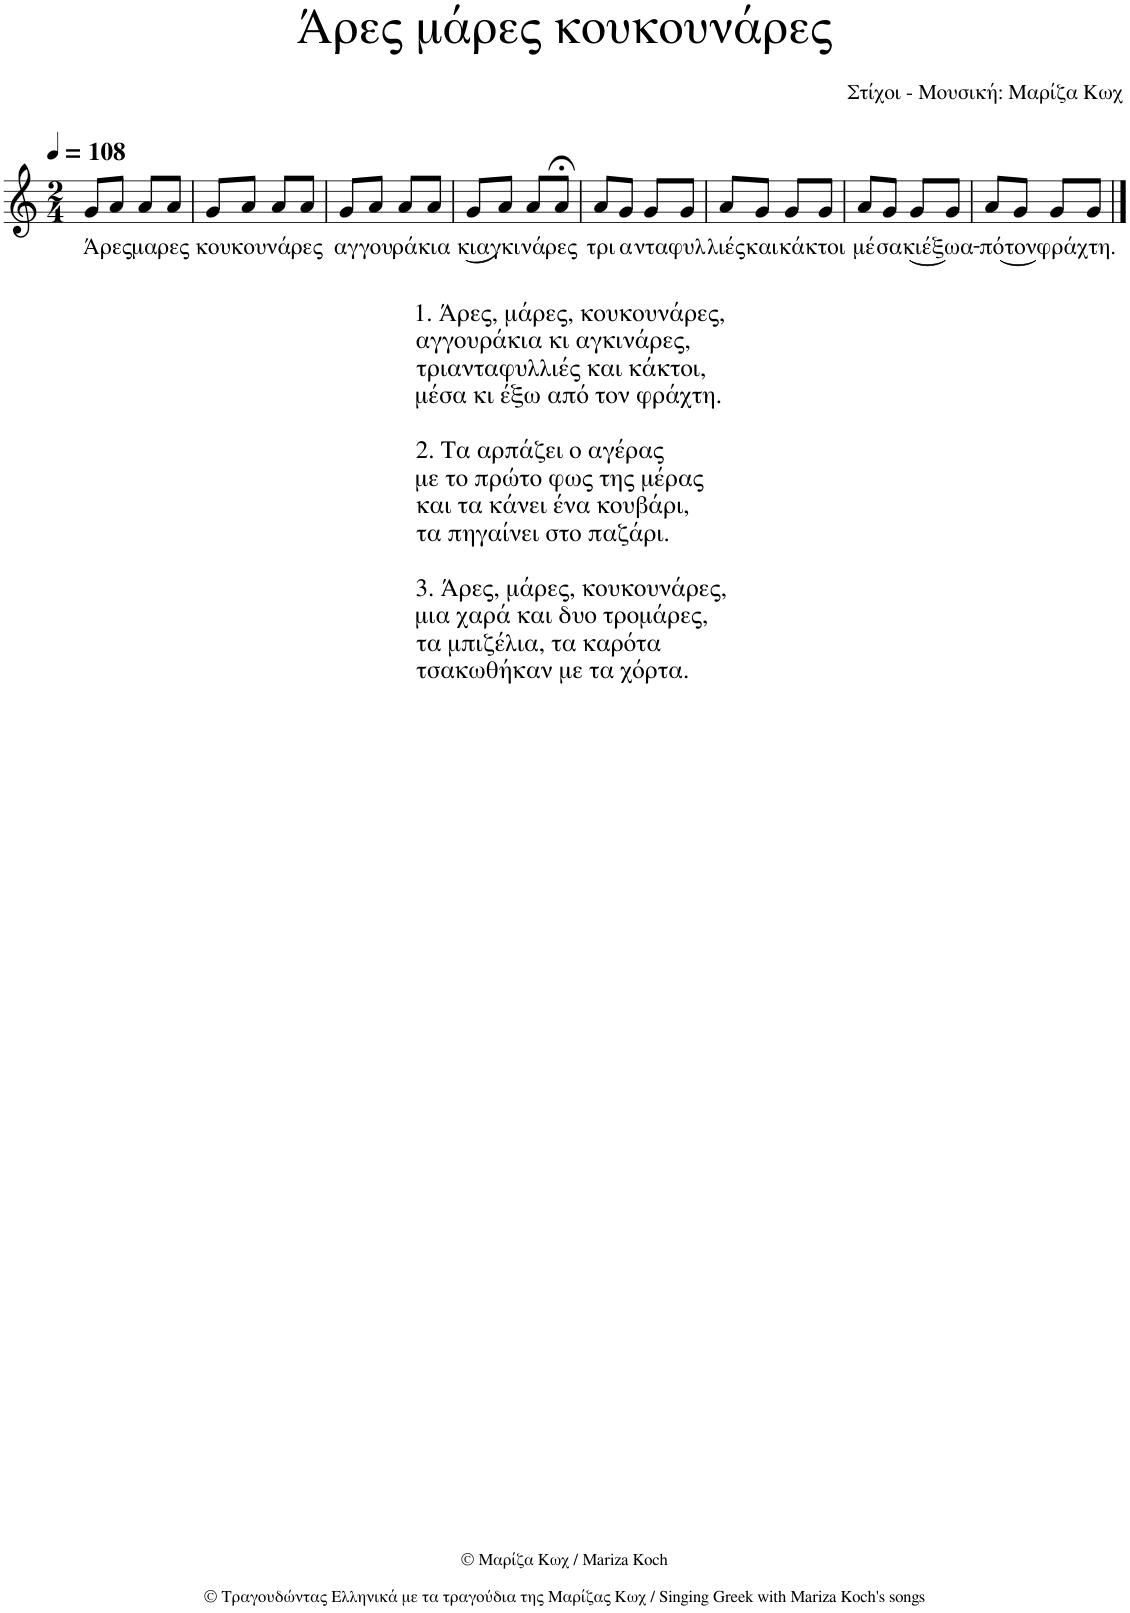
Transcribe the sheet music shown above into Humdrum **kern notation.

**kern	**text
*part1	*part1
*staff1	*staff1
*I"Piano	*
*I'Pno.	*
*clefG2	*
*k[]	*
*M2/4	*
*MM108	*
=1	=1
!LO:TX:b:t=1. Άρες, μάρες, κουκουνάρες,	!
!LO:TX:b:t=αγγουράκια κι αγκινάρες,	!
!LO:TX:b:t=τριανταφυλλιές και κάκτοι,	!
!LO:TX:b:t=μέσα κι έξω από τον φράχτη.	!
!LO:TX:b:t=2. Τα αρπάζει ο αγέρας	!
!LO:TX:b:t=με το πρώτο φως της μέρας	!
!LO:TX:b:t=και τα κάνει ένα κουβάρι,	!
!LO:TX:b:t=τα πηγαίνει στο παζάρι.	!
!LO:TX:b:t=3. Άρες, μάρες, κουκουνάρες,	!
!LO:TX:b:t=μια χαρά και δυο τρομάρες,	!
!LO:TX:b:t=τα μπιζέλια, τα καρότα	!
!LO:TX:b:t=τσακωθήκαν με τα χόρτα.	!
!	!LO:LY:b
8g/L	Ά-
!	!LO:LY:b
8a/J	-ρες
!	!LO:LY:b
8a/L	μα-
!	!LO:LY:b
8a/J	-ρες
=2	=2
!	!LO:LY:b
8g/L	κου-
!	!LO:LY:b
8a/J	-κου-
!	!LO:LY:b
8a/L	-νά-
!	!LO:LY:b
8a/J	-ρες
=3	=3
!	!LO:LY:b
8g/L	αγ-
!	!LO:LY:b
8a/J	-γου-
!	!LO:LY:b
8a/L	-ρά-
!	!LO:LY:b
8a/J	-κια
=4	=4
!	!LO:LY:b
(8g/L	κια-
!	!LO:LY:b
8a/J)	-γκι-
!	!LO:LY:b
8a/L	-νά-
!	!LO:LY:b
8a;</J	-ρες
=5	=5
!	!LO:LY:b
8a/L	τρι-
!	!LO:LY:b
8g/J	-α-
!	!LO:LY:b
8g/L	-ντα-
!	!LO:LY:b
8g/J	-φυλ-
=6	=6
!	!LO:LY:b
8a/L	-λιές
!	!LO:LY:b
8g/J	και
!	!LO:LY:b
8g/L	κά-
!	!LO:LY:b
8g/J	-κτοι
=7	=7
!	!LO:LY:b
8a/L	μέ-
!	!LO:LY:b
8g/J	-σα
!	!LO:LY:b
((8g/L	κιέ-
!	!LO:LY:b
8g/J))	-ξωα-
=8	=8
!	!LO:LY:b
8a/L	-πό
!	!LO:LY:b
8g/J	τον
!	!LO:LY:b
8g/L	φρά-
!	!LO:LY:b
8g/J	-χτη.
==	==
*-	*-
